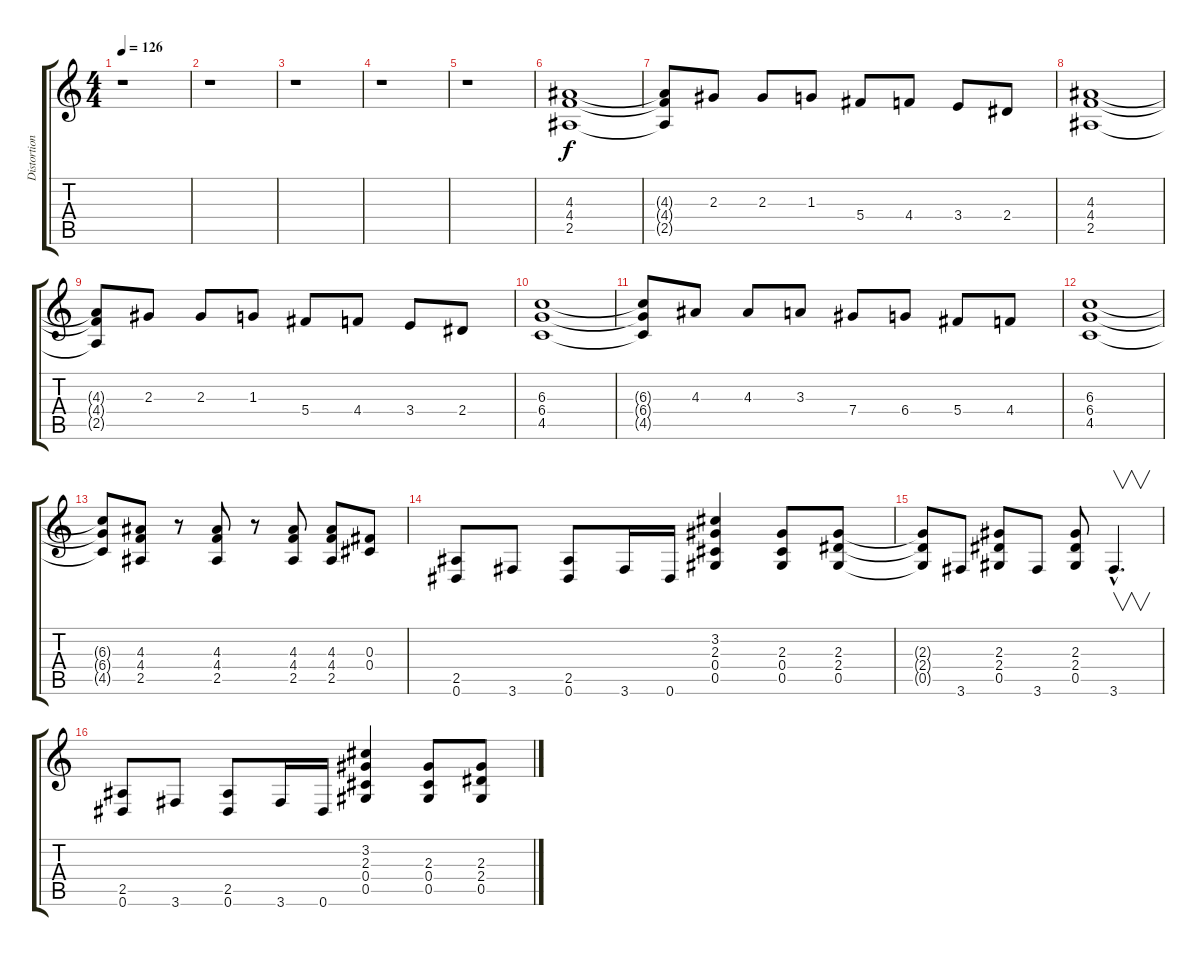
\track ("Distortion Guitar" "Distortion") {instrument distortionguitar}
\staff {score tabs}
\tuning (Eb4 Bb3 Gb3 Db3 Ab2 Eb2) {hide}
\ts (4 4)
\tempo 126
\clef g2
\ks c
r.1{dy f} |
r.1 |
r.1 |
r.1 |
r.1 |
(4.3 4.4 2.5).1 |
(4.3{t} 4.4{t} 2.5{t}).8 2.3.8 2.3.8 1.3.8 5.4.8 4.4.8 3.4.8 2.4.8 |
(4.3 4.4 2.5).1 |
(4.3{t} 4.4{t} 2.5{t}).8 2.3.8 2.3.8 1.3.8 5.4.8 4.4.8 3.4.8 2.4.8 |
(6.3 6.4 4.5).1 |
(6.3{t} 6.4{t} 4.5{t}).8 4.3.8 4.3.8 3.3.8 7.4.8 6.4.8 5.4.8 4.4.8 |
(6.3 6.4 4.5).1 |
(6.3{t} 6.4{t} 4.5{t}).8 (4.3 4.4 2.5).8 r.8 (4.3 4.4 2.5).8 r.8 (4.3 4.4 2.5).8 (4.3 4.4 2.5).8 (0.3 0.4).8 |
(2.5 0.6).8 3.6.8 (2.5 0.6).8 3.6.16 0.6.16 (3.2 2.3 0.4 0.5).4 (2.3 0.4 0.5).8 (2.3 2.4 0.5).8 |
(2.3{t} 2.4{t} 0.5{t}).8 3.6.8 (2.3 2.4 0.5).8 3.6.8 (2.3 2.4 0.5).8 3.6{hac}.4{v d} |
(2.5 0.6).8 3.6.8 (2.5 0.6).8 3.6.16 0.6.16 (3.2 2.3 0.4 0.5).4 (2.3 0.4 0.5).8 (2.3 2.4 0.5).8
